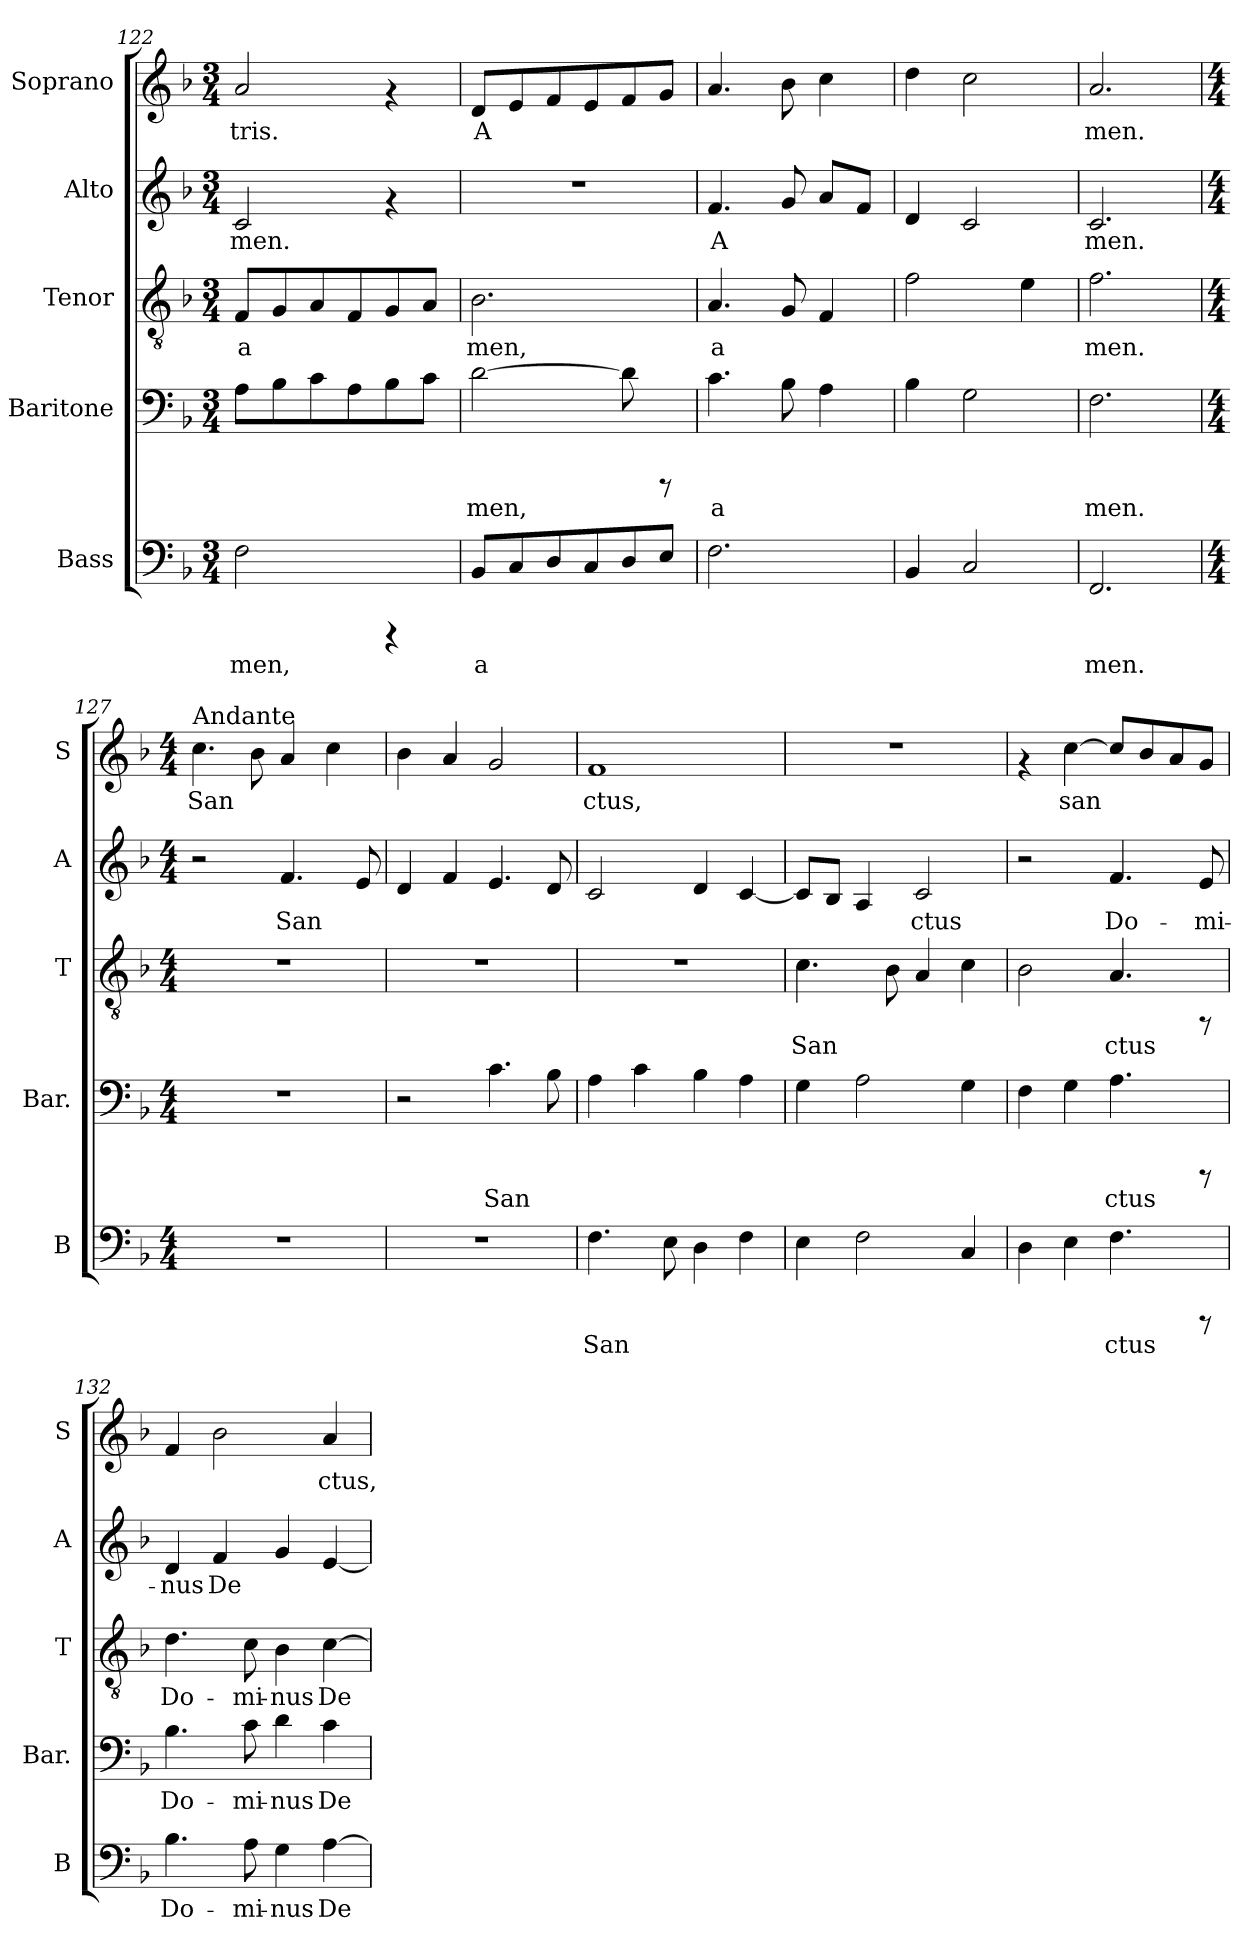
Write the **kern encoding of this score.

**kern	**text	**kern	**text	**kern	**text	**kern	**text	**kern	**text
*part5	*part5	*part4	*part4	*part3	*part3	*part2	*part2	*part1	*part1
*staff5	*staff5	*staff4	*staff4	*staff3	*staff3	*staff2	*staff2	*staff1	*staff1
*I"Bass	*	*I"Baritone	*	*I"Tenor	*	*I"Alto	*	*I"Soprano	*
*I'B	*	*I'Bar.	*	*I'T	*	*I'A	*	*I'S	*
!!LO:PB:g=z
*clefF4	*	*clefF4	*	*clefGv2	*	*clefG2	*	*clefG2	*
*k[b-]	*	*k[b-]	*	*k[b-]	*	*k[b-]	*	*k[b-]	*
*F:	*	*F:	*	*F:	*	*F:	*	*F:	*
*M3/4	*	*M3/4	*	*M3/4	*	*M3/4	*	*M3/4	*
=122	=122	=122	=122	=122	=122	=122	=122	=122	=122
!	!LO:LY:b:cj	!	!LO:LY:b:cj	!	!LO:LY:b:cj	!	!LO:LY:b:cj	!	!LO:LY:b:cj
2F\	-men,	8A\L	--	8F/L	a-	2c/	-men.	2a/	-tris.
!	!	!	!LO:LY:b:cj	!	!LO:LY:b:cj	!	!	!	!
.	.	8B-\	--	8G/	--	.	.	.	.
!	!	!	!LO:LY:b:cj	!	!LO:LY:b:cj	!	!	!	!
.	.	8c\	--	8A/	--	.	.	.	.
!	!	!	!LO:LY:b:cj	!	!LO:LY:b:cj	!	!	!	!
.	.	8A\	--	8F/	--	.	.	.	.
!	!	!	!LO:LY:b:cj	!	!LO:LY:b:cj	!	!	!	!
4rCCC	.	8B-\	--	8G/	--	4rf	.	4rf	.
!	!	!	!LO:LY:b:cj	!	!LO:LY:b:cj	!	!	!	!
.	.	8c\J	--	8A/J	--	.	.	.	.
=123	=123	=123	=123	=123	=123	=123	=123	=123	=123
!	!LO:LY:b:cj	!	!LO:LY:b:cj	!	!LO:LY:b:cj	!	!	!	!LO:LY:b:cj
8BB-/L	a-	[>2d\	-men,	2.B-\	-men,	2.r	.	8d/L	A-
!	!LO:LY:b:cj	!	!	!	!	!	!	!	!LO:LY:b:cj
8C/	--	.	.	.	.	.	.	8e/	--
!	!LO:LY:b:cj	!	!	!	!	!	!	!	!LO:LY:b:cj
8D/	--	.	.	.	.	.	.	8f/	--
!	!LO:LY:b:cj	!	!	!	!	!	!	!	!LO:LY:b:cj
8C/	--	.	.	.	.	.	.	8e/	--
!	!LO:LY:b:cj	!	!LO:LY:b:cj	!	!	!	!	!	!LO:LY:b:cj
8D/	--	8d\]	.	.	.	.	.	8f/	--
!	!LO:LY:b:cj	!	!	!	!	!	!	!	!LO:LY:b:cj
8E/J	--	8rCCC	.	.	.	.	.	8g/J	--
=124	=124	=124	=124	=124	=124	=124	=124	=124	=124
!	!LO:LY:b:cj	!	!LO:LY:b:cj	!	!LO:LY:b:cj	!	!LO:LY:b:cj	!	!LO:LY:b:cj
2.F\	--	4.c\	a-	4.A/	a-	4.f/	A-	4.a/	--
!	!	!	!LO:LY:b:cj	!	!LO:LY:b:cj	!	!LO:LY:b:cj	!	!LO:LY:b:cj
.	.	8B-\	--	8G/	--	8g/	--	8b-\	--
!	!	!	!LO:LY:b:cj	!	!LO:LY:b:cj	!	!LO:LY:b:cj	!	!LO:LY:b:cj
.	.	4A\	--	4F/	--	8a/L	--	4cc\	--
!	!	!	!	!	!	!	!LO:LY:b:cj	!	!
.	.	.	.	.	.	8f/J	--	.	.
=125	=125	=125	=125	=125	=125	=125	=125	=125	=125
!	!LO:LY:b:cj	!	!LO:LY:b:cj	!	!LO:LY:b:cj	!	!LO:LY:b:cj	!	!LO:LY:b:cj
4BB-/	--	4B-\	--	2f\	--	4d/	--	4dd\	--
!	!LO:LY:b:cj	!	!LO:LY:b:cj	!	!	!	!LO:LY:b:cj	!	!LO:LY:b:cj
2C/	--	2G\	--	.	.	2c/	--	2cc\	--
!	!	!	!	!	!LO:LY:b:cj	!	!	!	!
.	.	.	.	4e\	--	.	.	.	.
=126	=126	=126	=126	=126	=126	=126	=126	=126	=126
!	!LO:LY:b:cj	!	!LO:LY:b:cj	!	!LO:LY:b:cj	!	!LO:LY:b:cj	!	!LO:LY:b:cj
2.FF/	-men.	2.F\	-men.	2.f\	-men.	2.c/	-men.	2.a/	-men.
!!LO:PB:g=z
=127!	=127!	=127!	=127!	=127!	=127!	=127!	=127!	=127!	=127!
*M4/4	*	*M4/4	*	*M4/4	*	*M4/4	*	*M4/4	*
*	*	*	*	*	*	*	*	*MM90	*
!	!	!	!	!	!	!	!	!LO:TX:a:t=Andante	!
!	!	!	!	!	!	!	!	!	!LO:LY:b:cj
1r	.	1r	.	1r	.	2r	.	4.cc\	San-
!	!	!	!	!	!	!	!	!	!LO:LY:b:cj
.	.	.	.	.	.	.	.	8b-\	--
!	!	!	!	!	!	!	!LO:LY:b:cj	!	!LO:LY:b:cj
.	.	.	.	.	.	4.f/	San-	4a/	--
!	!	!	!	!	!	!	!	!	!LO:LY:b:cj
.	.	.	.	.	.	.	.	4cc\	--
!	!	!	!	!	!	!	!LO:LY:b:cj	!	!
.	.	.	.	.	.	8e/	--	.	.
=128	=128	=128	=128	=128	=128	=128	=128	=128	=128
!	!	!	!	!	!	!	!LO:LY:b:cj	!	!LO:LY:b:cj
1r	.	2r	.	1r	.	4d/	--	4b-\	--
!	!	!	!	!	!	!	!LO:LY:b:cj	!	!LO:LY:b:cj
.	.	.	.	.	.	4f/	--	4a/	--
!	!	!	!LO:LY:b:cj	!	!	!	!LO:LY:b:cj	!	!LO:LY:b:cj
.	.	4.c\	San-	.	.	4.e/	--	2g/	--
!	!	!	!LO:LY:b:cj	!	!	!	!LO:LY:b:cj	!	!
.	.	8B-\	--	.	.	8d/	--	.	.
=129	=129	=129	=129	=129	=129	=129	=129	=129	=129
!	!LO:LY:b:cj	!	!LO:LY:b:cj	!	!	!	!LO:LY:b:cj	!	!LO:LY:b:cj
4.F\	San-	4A\	--	1r	.	2c/	--	1f	-ctus,
!	!	!	!LO:LY:b:cj	!	!	!	!	!	!
.	.	4c\	--	.	.	.	.	.	.
!	!LO:LY:b:cj	!	!	!	!	!	!	!	!
8E\	--	.	.	.	.	.	.	.	.
!	!LO:LY:b:cj	!	!LO:LY:b:cj	!	!	!	!LO:LY:b:cj	!	!
4D\	--	4B-\	--	.	.	4d/	--	.	.
!	!LO:LY:b:cj	!	!LO:LY:b:cj	!	!	!	!LO:LY:b:cj	!	!
4F\	--	4A\	--	.	.	[<4c/	--	.	.
=130	=130	=130	=130	=130	=130	=130	=130	=130	=130
!	!LO:LY:b:cj	!	!LO:LY:b:cj	!	!LO:LY:b:cj	!	!LO:LY:b:cj	!	!
4E\	--	4G\	--	4.c\	San-	8c/L]	--	1r	.
!	!	!	!	!	!	!	!LO:LY:b:cj	!	!
.	.	.	.	.	.	8B-/J	--	.	.
!	!LO:LY:b:cj	!	!LO:LY:b:cj	!	!	!	!LO:LY:b:cj	!	!
2F\	--	2A\	--	.	.	4A/	--	.	.
!	!	!	!	!	!LO:LY:b:cj	!	!	!	!
.	.	.	.	8B-\	--	.	.	.	.
!	!	!	!	!	!LO:LY:b:cj	!	!LO:LY:b:cj	!	!
.	.	.	.	4A/	--	2c/	-ctus	.	.
!	!LO:LY:b:cj	!	!LO:LY:b:cj	!	!LO:LY:b:cj	!	!	!	!
4C/	--	4G\	--	4c\	--	.	.	.	.
!!LO:LB:g=z
=131	=131	=131	=131	=131	=131	=131	=131	=131	=131
!	!LO:LY:b:cj	!	!LO:LY:b:cj	!	!LO:LY:b:cj	!	!	!	!
4D\	--	4F\	--	2B-\	--	2r	.	4rf	.
!	!LO:LY:b:cj	!	!LO:LY:b:cj	!	!	!	!	!	!LO:LY:b:cj
4E\	--	4G\	--	.	.	.	.	[>4cc\	san-
!	!LO:LY:b:cj	!	!LO:LY:b:cj	!	!LO:LY:b:cj	!	!LO:LY:b:cj	!	!LO:LY:b:cj
4.F\	-ctus	4.A\	-ctus	4.A/	-ctus	4.f/	Do-	8cc/L]	--
!	!	!	!	!	!	!	!	!	!LO:LY:b:cj
.	.	.	.	.	.	.	.	8b-/	--
!	!	!	!	!	!	!	!	!	!LO:LY:b:cj
.	.	.	.	.	.	.	.	8a/	--
!	!	!	!	!	!	!	!LO:LY:b:cj	!	!LO:LY:b:cj
8rCCC	.	8rCCC	.	8rFF	.	8e/	-mi-	8g/J	--
=132	=132	=132	=132	=132	=132	=132	=132	=132	=132
!	!LO:LY:b:cj	!	!LO:LY:b:cj	!	!LO:LY:b:cj	!	!LO:LY:b:cj	!	!LO:LY:b:cj
4.B-\	Do-	4.B-\	Do-	4.d\	Do-	4d/	-nus	4f/	--
!	!	!	!	!	!	!	!LO:LY:b:cj	!	!LO:LY:b:cj
.	.	.	.	.	.	4f/	De-	2b-\	--
!	!LO:LY:b:cj	!	!LO:LY:b:cj	!	!LO:LY:b:cj	!	!	!	!
8A\	-mi-	8c\	-mi-	8c\	-mi-	.	.	.	.
!	!LO:LY:b:cj	!	!LO:LY:b:cj	!	!LO:LY:b:cj	!	!LO:LY:b:cj	!	!
4G\	-nus	4d\	-nus	4B-\	-nus	4g/	--	.	.
!	!LO:LY:b:cj	!	!LO:LY:b:cj	!	!LO:LY:b:cj	!	!LO:LY:b:cj	!	!LO:LY:b:cj
[>4A\	De-	4c\	De-	[>4c\	De-	[<4e/	--	4a/	-ctus,
=	=	=	=	=	=	=	=	=	=
*-	*-	*-	*-	*-	*-	*-	*-	*-	*-
